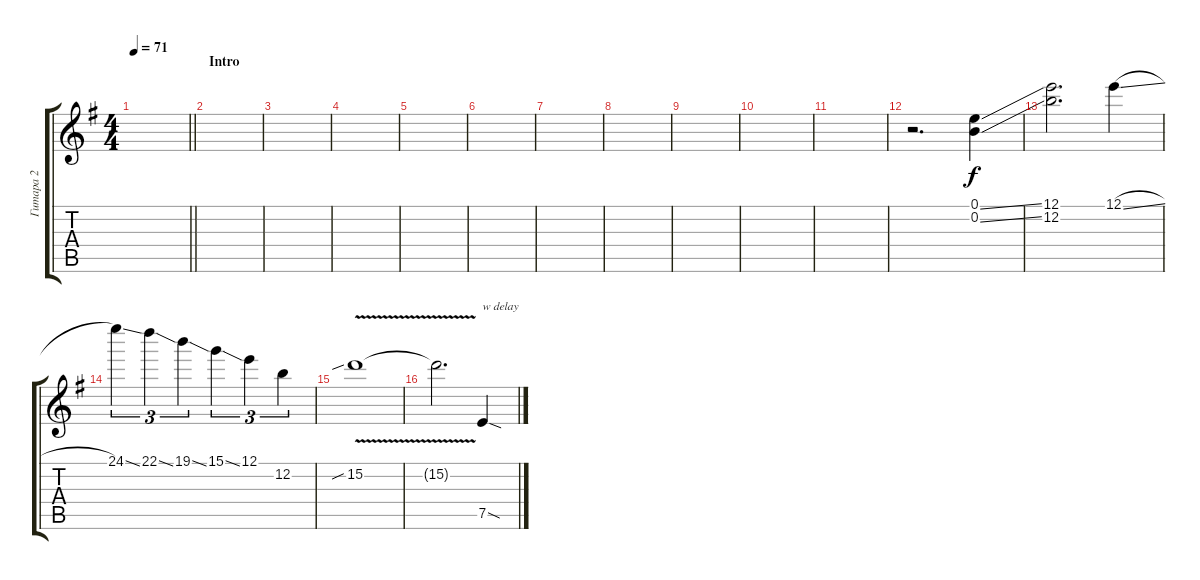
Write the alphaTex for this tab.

\track ("Гитара 2" "Гитара 2") {instrument distortionguitar}
\staff {score tabs}
\tuning (E4 B3 G3 D3 A2 E2) {hide}
\ts (4 4)
\tempo 71
\clef g2
\barLineRight lightlight
\ks eminor
|
\section ("" "Intro")
|
|
|
|
|
|
|
|
|
|
r.2{d} (0.1{ss} 0.2{ss}).4 |
(12.1 12.2).2{d} 12.1{sl}.4 |
24.1{ss}.4{tu (3 2)} 22.1{ss}.4{tu (3 2)} 19.1{ss}.4{tu (3 2)} 15.1{ss}.4{tu (3 2)} 12.1.4{tu (3 2)} 12.2.4{tu (3 2)} |
15.2{v sib}.1 |
15.2{t}.2{d} 7.5{sod}.4{txt "w delay"}
